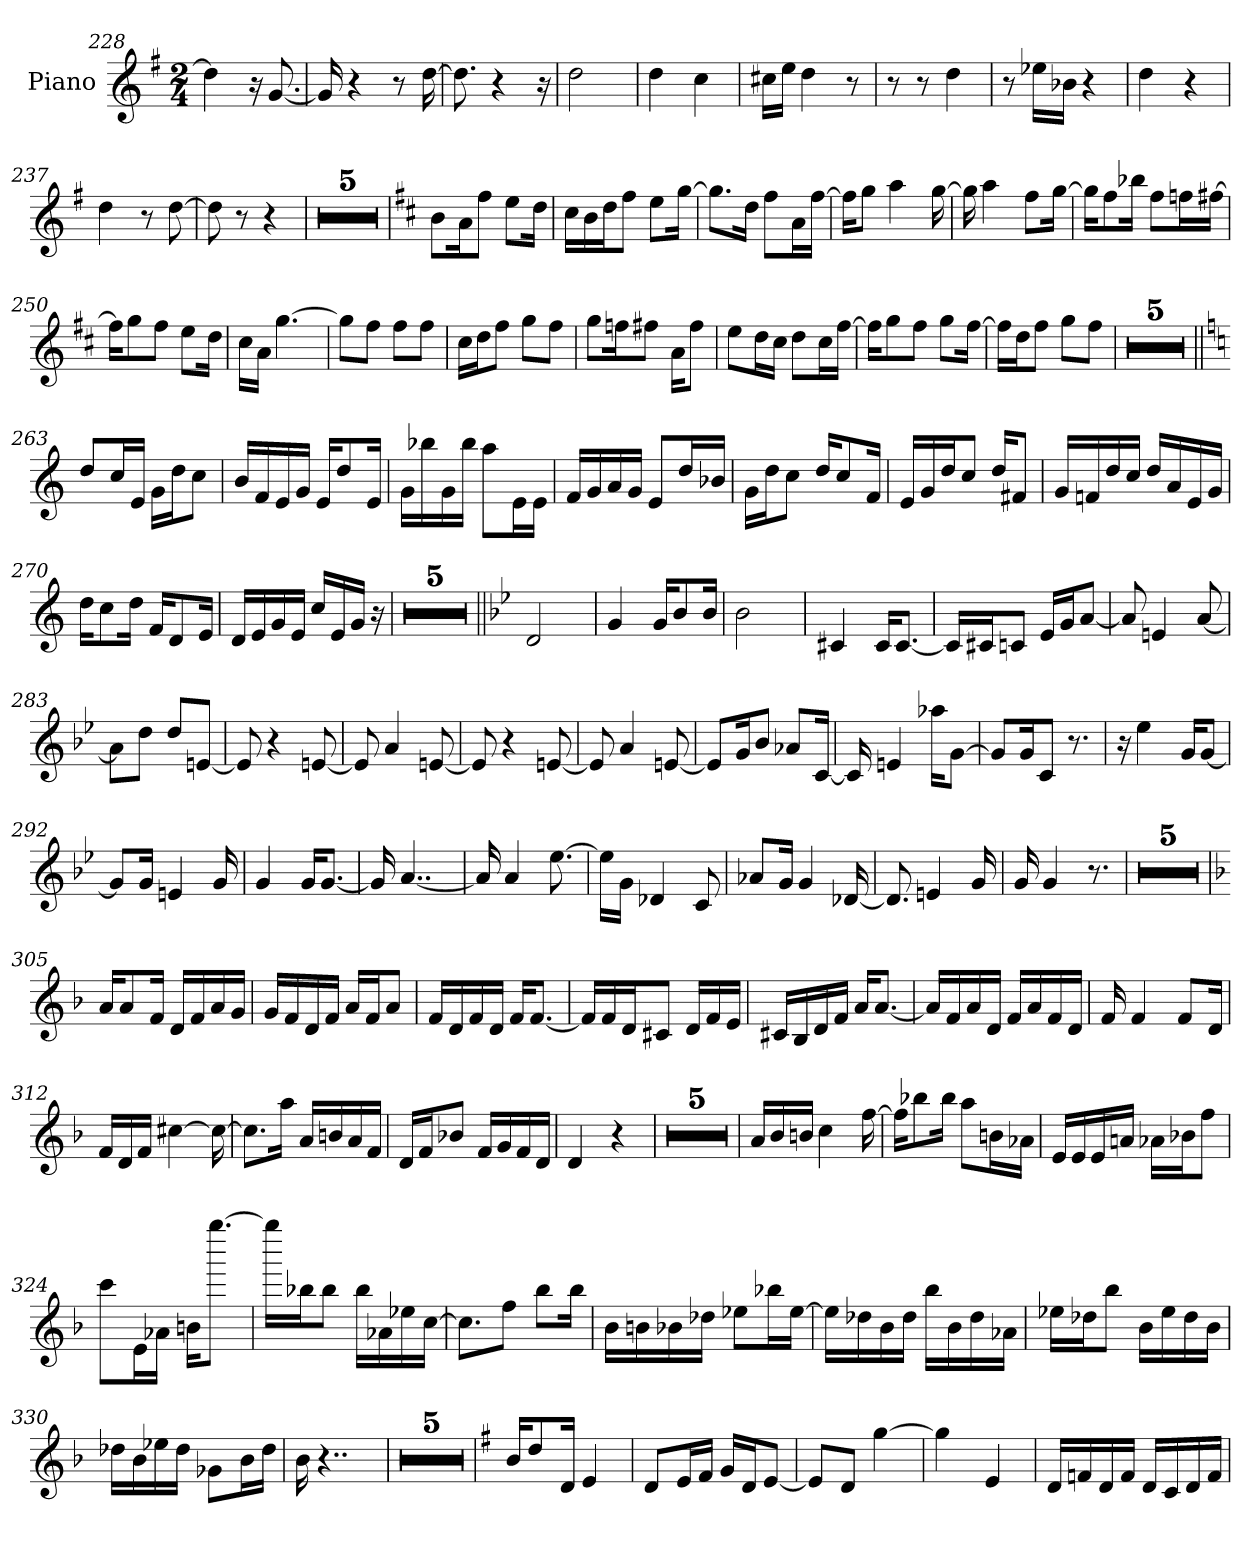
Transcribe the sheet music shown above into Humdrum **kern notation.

**kern
*part1
*staff1
*I"Piano
*I'Pno
*clefG2
*k[f#]
*G:
*M2/4
=228
4dd\]
16r
[8.g/
=229
16g/]
4r
8r
[16dd\
=230
8.dd\]
4r
16r
=231
2dd\
=232
4dd\
4cc\
!!LO:LB:g=z
=233
16cc#X\LL
16ee\JJ
4dd\
8r
=234
8r
8r
4dd\
=235
8r
16ee-X\LL
16b-X\JJ
4r
=236
4dd\
4r
=237
4dd\
8r
[8dd\
=238
8dd\]
8r
4r
=239
2r
=240
2r
=241
2r
!!LO:LB:g=z
=242
2r
=243
2r
=244
!!LO:REH:place=s1:b:enc=none:fs=14:t=Melody 14
*k[f#c#]
*D:
*MM80
8b\L
16a\K
8ff#\J
8ee\L
16dd\Jk
=245
16cc#\LL
16b\
16dd\J
8ff#\J
8ee\L
[16gg\Jk
=246
8.gg\L]
16dd\Jk
8ff#\L
16a\L
[16ff#\JJ
=247
16ff#\KL]
8gg\J
4aa\
[16gg\
=248
16gg\]
4aa\
8ff#\L
[16gg\Jk
!!LO:LB:g=z
=249
16gg\KL]
8ff#\
16bb-X\Jk
8ff#\L
16ffn\L
[16ff#X\JJ
=250
16ff#\KL]
8gg\
8ff#\J
8ee\L
16dd\Jk
=251
16cc#\LL
16a\JJ
[4.gg\
=252
8gg\L]
8ff#\J
8ff#\L
8ff#\J
=253
16cc#\LL
16dd\J
8ff#\J
8gg\L
8ff#\J
=254
8gg\L
16ffn\K
8ff#X\J
16a\KL
8ff#\J
!!LO:LB:g=z
=255
8ee\L
16dd\L
16cc#\JJ
8dd\L
16cc#\L
[16ff#\JJ
=256
16ff#\KL]
8gg\
8ff#\J
8gg\L
[16ff#\Jk
=257
16ff#\LL]
16dd\J
8ff#\J
8gg\L
8ff#\J
=258
2r
=259
2r
=260
2r
=261
2r
=262
2r
!!LO:LB:g=z
=263||
!!LO:REH:place=s1:b:enc=none:fs=14:t=Melody 15
*k[]
*C:
*MM80
8dd/L
16cc/L
16e/JJ
16g\LL
16dd\J
8cc\J
=264
16b/LL
16f/
16e/
16g/JJ
16e/KL
8dd/
16e/Jk
=265
16g\LL
16bb-X\
16g\
16bb-\JJ
8aa\L
16e\L
16e\JJ
=266
16f/LL
16g/
16a/
16g/JJ
8e/L
16dd/L
16b-X/JJ
=267
16g\LL
16dd\J
8cc\J
16dd/KL
8cc/
16f/Jk
=268
16e/LL
16g/
16dd/J
8cc/J
16dd/KL
8f#X/J
!!LO:LB:g=z
=269
16g/LL
16fn/
16dd/
16cc/JJ
16dd/LL
16a/
16e/
16g/JJ
=270
16dd\KL
8cc\
16dd\Jk
16f/KL
8d/
16e/Jk
=271
16d/LL
16e/
16g/
16e/JJ
16cc/LL
16e/
16g/JJ
16r
=272
2r
=273
2r
=274
2r
=275
2r
=276
2r
!!LO:LB:g=z
=277||
!!LO:REH:place=s1:b:enc=none:fs=14:t=Melody 16
*k[b-e-]
*B-:
*MM80
2d/
=278
4g/
16g/KL
8b-/
16b-/Jk
=279
2b-\
=280
4c#X/
16c#/KL
[8.c#/J
=281
16c#/LL]
16c#X/J
8cn/J
16e-/LL
16g/J
[8a/J
=282
8a/]
4en/
[8a/
=283
8a\L]
8dd\J
8dd/L
[8en/J
=284
8e/]
4r
[8en/
!!LO:LB:g=z
=285
8e/]
4a/
[8en/
=286
8e/]
4r
[8en/
=287
8e/]
4a/
[8en/
=288
8e/L]
16g/K
8b-/J
8a-X/L
[16c/Jk
=289
16c/]
4en/
16aa-X\KL
[8g\J
=290
8g/L]
16g/K
8c/J
8.r
=291
16r
4ee-\
16g/KL
[8g/J
!!LO:LB:g=z
=292
8g/L]
16g/Jk
4en/
16g/
=293
4g/
16g/KL
[8.g/J
=294
16g/]
[4..a/
=295
16a/]
4a/
[8.ee-\
=296
16ee-\LL]
16g\JJ
4d-X/
8c/
=297
8a-X/L
16g/Jk
4g/
[16d-X/
=298
8.d-/]
4en/
16g/
!!LO:LB:g=z
=299
16g/
4g/
8.r
=300
2r
=301
2r
=302
2r
=303
2r
=304
2r
=305
!!LO:REH:place=s1:b:enc=none:fs=14:t=Melody 17
*k[b-]
*F:
*MM80
16a/KL
8a/
16f/Jk
16d/LL
16f/
16a/
16g/JJ
=306
16g/LL
16f/
16d/
16f/JJ
16a/LL
16f/J
8a/J
!!LO:PB:g=z
=307
16f/LL
16d/
16f/
16d/JJ
16f/KL
[8.f/J
=308
16f/LL]
16f/
16d/J
8c#X/J
16d/LL
16f/
16e/JJ
=309
16c#X/LL
16B-/
16d/
16f/JJ
16a/KL
[8.a/J
=310
16a/LL]
16f/
16a/
16d/JJ
16f/LL
16a/
16f/
16d/JJ
=311
16f/
4f/
8f/L
16d/Jk
=312
16f/LL
16d/
16f/JJ
[4cc#X\
16cc#\_
!!LO:LB:g=z
=313
8.cc#\L]
16aa\Jk
16a/LL
16bn/
16a/
16f/JJ
=314
16d/LL
16f/J
8b-X/J
16f/LL
16g/
16f/
16d/JJ
=315
4d/
4r
=316
2r
=317
2r
=318
2r
=319
2r
=320
2r
!!LO:LB:g=z
=321
!!LO:REH:place=s1:b:enc=none:fs=14:t=Melody 18
*MM80
16a/LL
16b-/
16bn/JJ
4cc\
[16ff\
=322
16ff\KL]
8bb-X\
16bb-\Jk
8aa\L
16bn\L
16a-X\JJ
=323
16e/LL
16e/
16e/
16an/JJ
16a-X\LL
16b-X\J
8ff\J
=324
8ccc\L
16e\L
16a-X\JJ
16bn\KL
[8.gggg\J
=325
16gggg\LL]
16bb-X\J
8bb-\J
16bb-\LL
16a-X\
16ee-X\
[16cc\JJ
=326
8.cc\L]
8ff\J
8bb-\L
16bb-\Jk
!!LO:LB:g=z
=327
16b-\LL
16bn\
16b-X\
16dd-X\JJ
8ee-X\L
16bb-X\L
[16ee-\JJ
=328
16ee-\LL]
16dd-X\
16b-\
16dd-\JJ
16bb-\LL
16b-\
16dd-\
16a-X\JJ
=329
16ee-X\LL
16dd-X\J
8bb-\J
16b-\LL
16ee-\
16dd-\
16b-\JJ
=330
16dd-X\LL
16b-\
16ee-X\
16dd-\JJ
8g-X\L
16b-\L
16dd-\JJ
=331
16b-\
4..r
=332
2r
!!LO:LB:g=z
=333
2r
=334
2r
=335
2r
=336
2r
=337
!!LO:REH:place=s1:b:enc=none:fs=14:t=Melody 19
*k[f#]
*G:
*MM80
16b/KL
8dd/
16d/Jk
4e/
=338
8d/L
16e/L
16f#/JJ
16g/LL
16d/J
[8e/J
=339
8e/L]
8d/J
[4gg\
=340
4gg\]
4e/
!!LO:LB:g=z
=341
16d/LL
16fn/
16d/
16f/JJ
16d/LL
16c/
16d/
16f/JJ
=
*-
